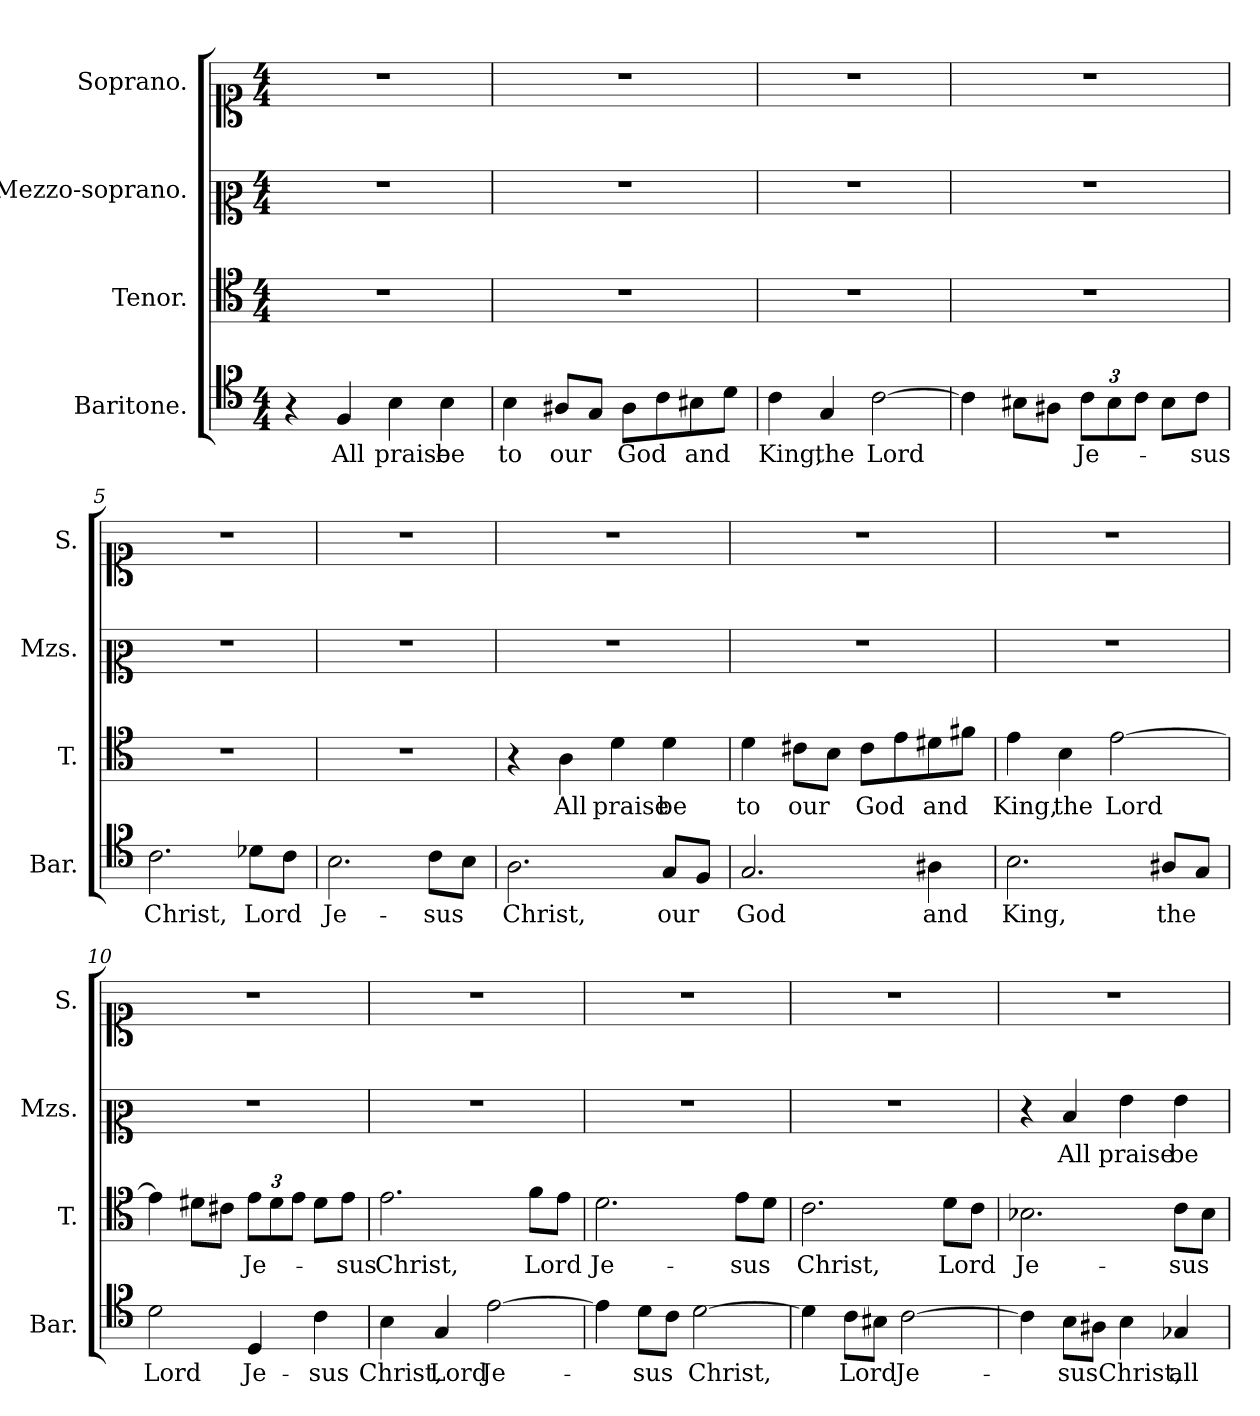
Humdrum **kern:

**kern	**text	**kern	**text	**kern	**text	**kern
*part4	*part4	*part3	*part3	*part2	*part2	*part1
*staff4	*staff4	*staff3	*staff3	*staff2	*staff2	*staff1
*I"Baritone.	*	*I"Tenor.	*	*I"Mezzo-soprano.	*	*I"Soprano.
*I'Bar.	*	*I'T.	*	*I'Mzs.	*	*I'S.
*clefC5	*	*clefC4	*	*clefC2	*	*clefC1
*k[]	*	*k[]	*	*k[]	*	*k[]
*M4/4	*	*M4/4	*	*M4/4	*	*M4/4
*MM160	*	*MM160	*	*MM160	*	*MM160
=1	=1	=1	=1	=1	=1	=1
4r	.	1r	.	1r	.	1r
!	!LO:LY:b	!	!	!	!	!
4D/	All	.	.	.	.	.
!	!LO:LY:b	!	!	!	!	!
4G\	praise	.	.	.	.	.
!	!LO:LY:b	!	!	!	!	!
4G\	be	.	.	.	.	.
=2	=2	=2	=2	=2	=2	=2
!	!LO:LY:b	!	!	!	!	!
4G\	to	1r	.	1r	.	1r
!	!LO:LY:b	!	!	!	!	!
8F#X/L	our	.	.	.	.	.
8E/J	.	.	.	.	.	.
!	!LO:LY:b	!	!	!	!	!
8F#\L	God	.	.	.	.	.
8A\	.	.	.	.	.	.
!	!LO:LY:b	!	!	!	!	!
8G#X\	and	.	.	.	.	.
8B\J	.	.	.	.	.	.
=3	=3	=3	=3	=3	=3	=3
!	!LO:LY:b	!	!	!	!	!
4A\	King,	1r	.	1r	.	1r
!	!LO:LY:b	!	!	!	!	!
4E/	the	.	.	.	.	.
!	!LO:LY:b	!	!	!	!	!
[2A\	-Lord	.	.	.	.	.
=4	=4	=4	=4	=4	=4	=4
4A\]	.	1r	.	1r	.	1r
8G#X\L	.	.	.	.	.	.
8F#X\J	.	.	.	.	.	.
*Xbrackettup	*	*	*	*	*	*
!	!LO:LY:b	!	!	!	!	!
12A\L	Je-	.	.	.	.	.
12G#\	.	.	.	.	.	.
12A\J	.	.	.	.	.	.
8G#\L	.	.	.	.	.	.
!	!LO:LY:b	!	!	!	!	!
8A\J	-sus	.	.	.	.	.
=5	=5	=5	=5	=5	=5	=5
!	!LO:LY:b	!	!	!	!	!
2.A\	Christ,	1r	.	1r	.	1r
!	!LO:LY:b	!	!	!	!	!
8B-X\L	Lord	.	.	.	.	.
8A\J	.	.	.	.	.	.
=6	=6	=6	=6	=6	=6	=6
!	!LO:LY:b	!	!	!	!	!
2.G\	Je-	1r	.	1r	.	1r
!	!LO:LY:b	!	!	!	!	!
8A\L	-sus	.	.	.	.	.
8G\J	.	.	.	.	.	.
=7	=7	=7	=7	=7	=7	=7
!	!LO:LY:b	!	!	!	!	!
2.F\	Christ,	4r	.	1r	.	1r
!	!	!	!LO:LY:b	!	!	!
.	.	4A\	All	.	.	.
!	!	!	!LO:LY:b	!	!	!
.	.	4d\	praise	.	.	.
!	!LO:LY:b	!	!LO:LY:b	!	!	!
8E/L	our	4d\	be	.	.	.
8D/J	.	.	.	.	.	.
=8	=8	=8	=8	=8	=8	=8
!	!LO:LY:b	!	!LO:LY:b	!	!	!
2.E/	God	4d\	to	1r	.	1r
!	!	!	!LO:LY:b	!	!	!
.	.	8c#X\L	our	.	.	.
.	.	8B\J	.	.	.	.
!	!	!	!LO:LY:b	!	!	!
.	.	8c#\L	God	.	.	.
.	.	8e\	.	.	.	.
!	!LO:LY:b	!	!LO:LY:b	!	!	!
4F#X\	and	8d#X\	and	.	.	.
.	.	8f#X\J	.	.	.	.
=9	=9	=9	=9	=9	=9	=9
!	!LO:LY:b	!	!LO:LY:b	!	!	!
2.G\	King,	4e\	King,	1r	.	1r
!	!	!	!LO:LY:b	!	!	!
.	.	4B\	the	.	.	.
!	!	!	!LO:LY:b	!	!	!
.	.	[2e\	Lord	.	.	.
!	!LO:LY:b	!	!	!	!	!
8F#X/L	the	.	.	.	.	.
8E/J	.	.	.	.	.	.
=10	=10	=10	=10	=10	=10	=10
!	!LO:LY:b	!	!	!	!	!
2B\	Lord	4e\]	.	1r	.	1r
.	.	8d#X\L	.	.	.	.
.	.	8c#X\J	.	.	.	.
!	!LO:LY:b	!	!	!	!	!
*	*	*Xbrackettup	*	*	*	*
!	!	!	!LO:LY:b	!	!	!
4BB/	Je-	12e\L	Je-	.	.	.
.	.	12d#\	.	.	.	.
.	.	12e\J	.	.	.	.
!	!LO:LY:b	!	!	!	!	!
4A\	-sus	8d#\L	.	.	.	.
!	!	!	!LO:LY:b	!	!	!
.	.	8e\J	-sus	.	.	.
=11	=11	=11	=11	=11	=11	=11
!	!LO:LY:b	!	!LO:LY:b	!	!	!
4G\	Christ,	2.e\	Christ,	1r	.	1r
!	!LO:LY:b	!	!	!	!	!
4E/	Lord	.	.	.	.	.
!	!LO:LY:b	!	!	!	!	!
[2c\	Je-	.	.	.	.	.
!	!	!	!LO:LY:b	!	!	!
.	.	8f\L	Lord	.	.	.
.	.	8e\J	.	.	.	.
=12	=12	=12	=12	=12	=12	=12
!	!	!	!LO:LY:b	!	!	!
4c\]	.	2.d\	Je-	1r	.	1r
!	!LO:LY:b	!	!	!	!	!
8B\L	-sus	.	.	.	.	.
8A\J	.	.	.	.	.	.
!	!LO:LY:b	!	!	!	!	!
[2B\	Christ,	.	.	.	.	.
!	!	!	!LO:LY:b	!	!	!
.	.	8e\L	-sus	.	.	.
.	.	8d\J	.	.	.	.
=13	=13	=13	=13	=13	=13	=13
!	!	!	!LO:LY:b	!	!	!
4B\]	.	2.c\	Christ,	1r	.	1r
!	!LO:LY:b	!	!	!	!	!
8A\L	Lord	.	.	.	.	.
8G#X\J	.	.	.	.	.	.
!	!LO:LY:b	!	!	!	!	!
[2A\	Je-	.	.	.	.	.
!	!	!	!LO:LY:b	!	!	!
.	.	8d\L	Lord	.	.	.
.	.	8c\J	.	.	.	.
=14	=14	=14	=14	=14	=14	=14
!	!	!	!LO:LY:b	!	!	!
4A\]	.	2.B-X\	Je-	4r	.	1r
!	!LO:LY:b	!	!	!	!LO:LY:b	!
8G\L	-sus	.	.	4d/	All	.
8F#X\J	.	.	.	.	.	.
!	!LO:LY:b	!	!	!	!LO:LY:b	!
4G\	Christ,	.	.	4g\	praise	.
!	!LO:LY:b	!	!LO:LY:b	!	!LO:LY:b	!
4E-X/	all	8c\L	-sus	4g\	be	.
.	.	8B-\J	.	.	.	.
=	=	=	=	=	=	=
*-	*-	*-	*-	*-	*-	*-
